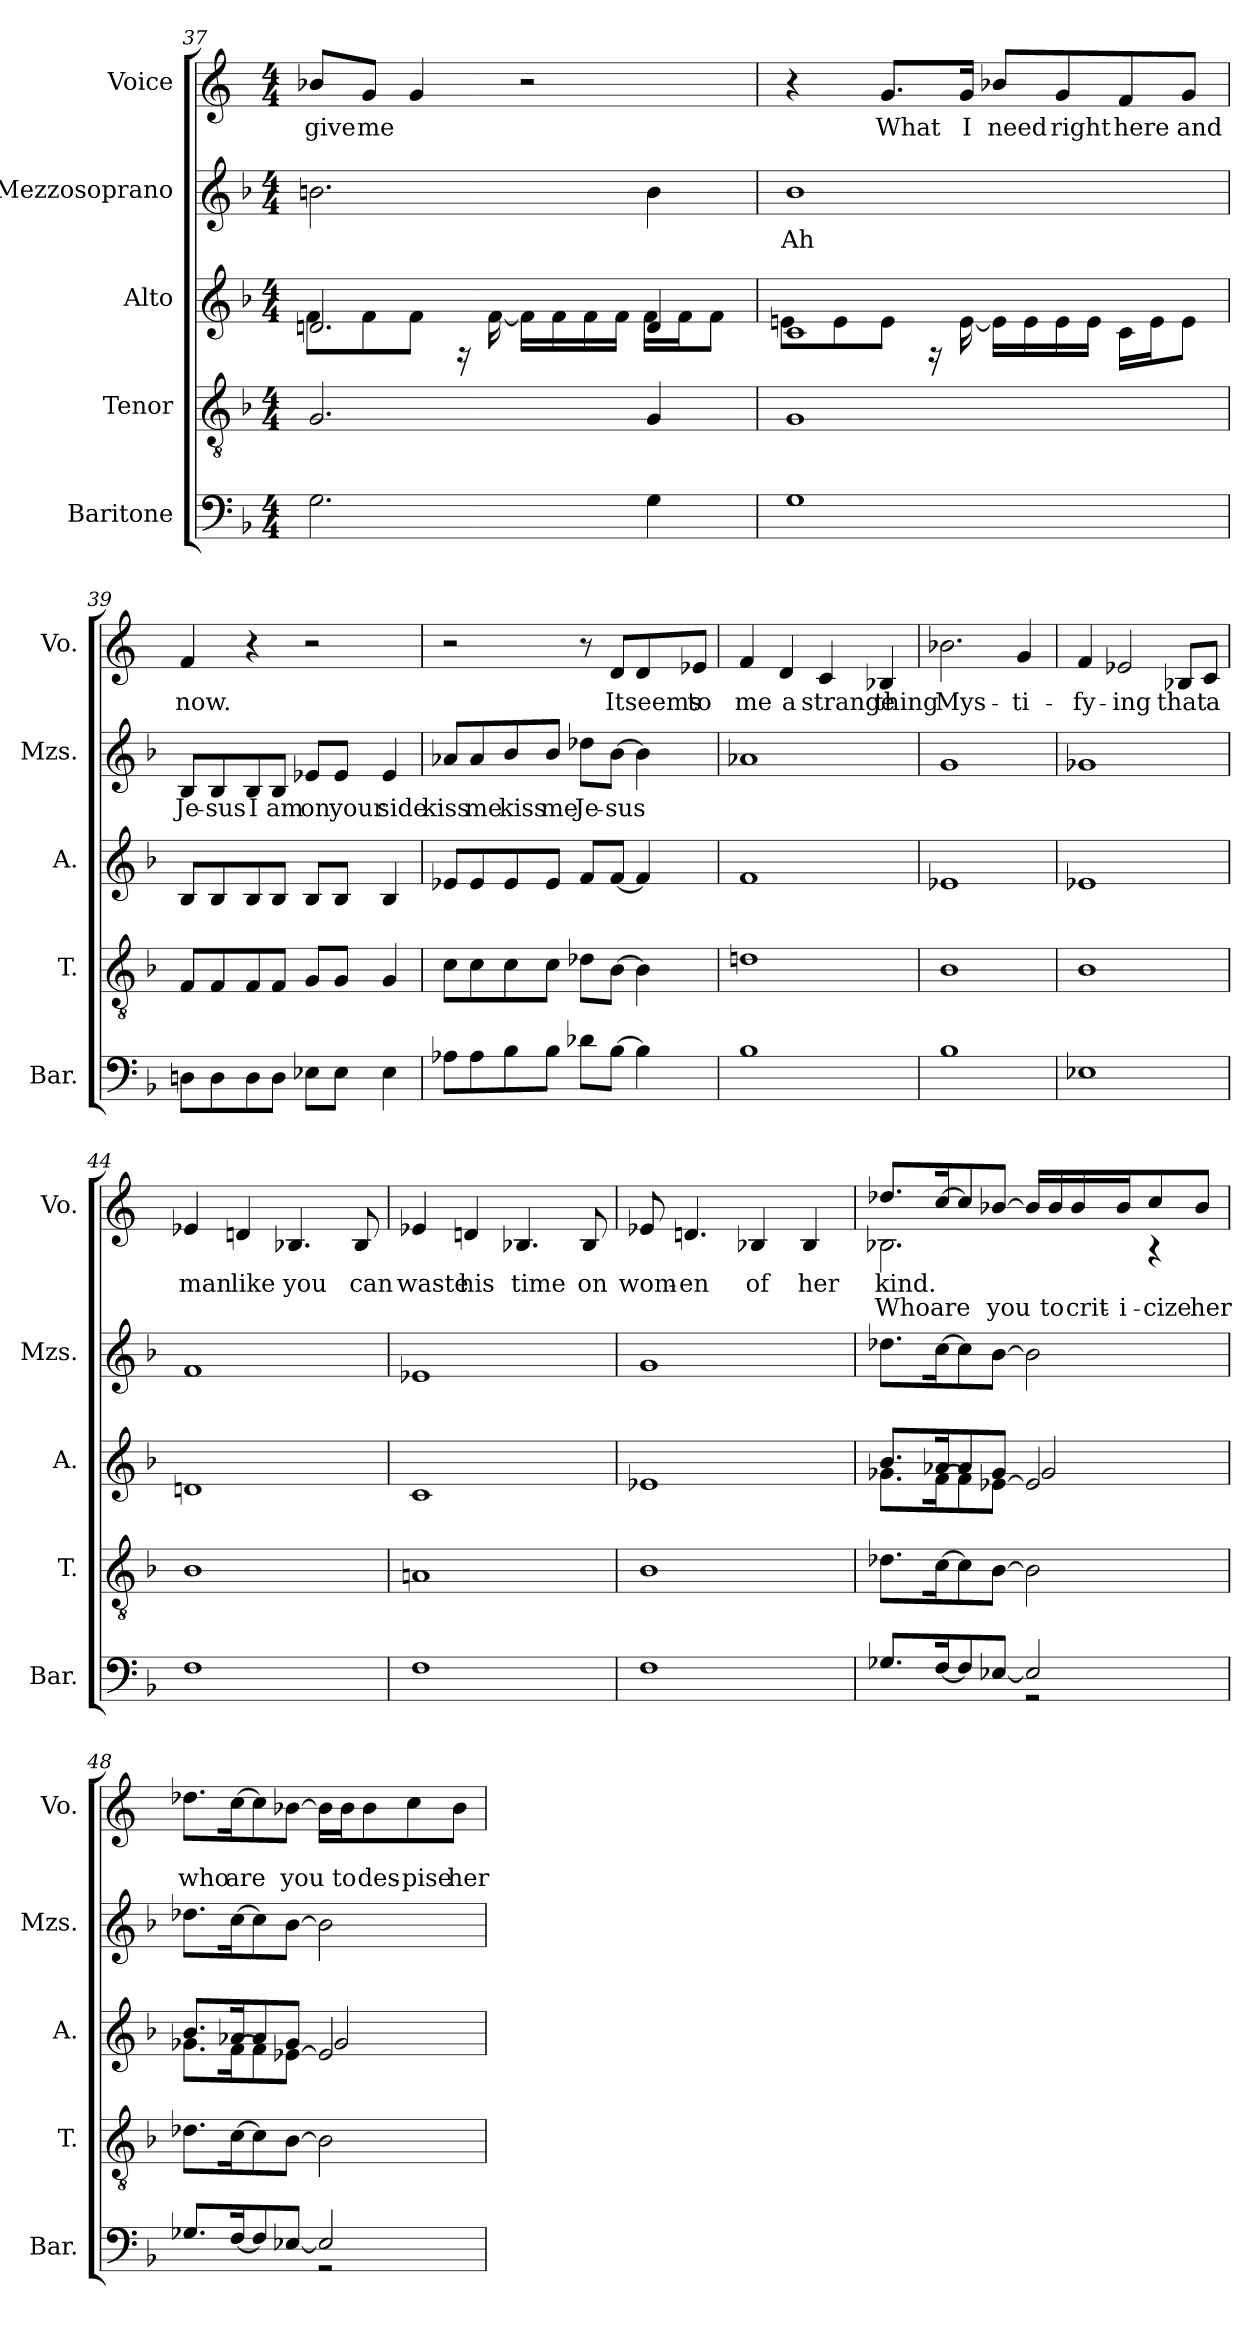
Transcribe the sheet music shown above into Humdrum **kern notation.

**kern	**kern	**kern	**kern	**text	**kern	**text	**text
*part5	*part4	*part3	*part2	*part2	*part1	*part1	*part1
*staff5	*staff4	*staff3	*staff2	*staff2	*staff1	*staff1	*staff1
*I"Baritone	*I"Tenor	*I"Alto	*I"Mezzosoprano	*	*I"Voice	*	*
*I'Bar.	*I'T.	*I'A.	*I'Mzs.	*	*I'Vo.	*	*
*clefF4	*clefGv2	*clefG2	*clefG2	*	*clefG2	*	*
*k[b-]	*k[b-]	*k[b-]	*k[b-]	*	*k[]	*	*
*F:	*F:	*F:	*F:	*	*C:	*	*
*M4/4	*M4/4	*M4/4	*M4/4	*	*M4/4	*	*
=37	=37	=37	=37	=37	=37	=37	=37
*	*	*^	*	*	*	*	*
2.G\	2.G/	2.dn/	8f\L	2.bn\	.	8b-X/L	give	.
.	.	.	8f\	.	.	8g/J	me	.
.	.	.	8f\J	.	.	4g/	.	.
.	.	.	16r	.	.	.	.	.
.	.	.	[16f\	.	.	.	.	.
.	.	.	16f\LL]	.	.	2r	.	.
.	.	.	16f\	.	.	.	.	.
.	.	.	16f\	.	.	.	.	.
.	.	.	16f\JJ	.	.	.	.	.
4G\	4G/	4d/	16f\LL	4b\	.	.	.	.
.	.	.	16f\J	.	.	.	.	.
.	.	.	8f\J	.	.	.	.	.
=38	=38	=38	=38	=38	=38	=38	=38	=38
1G	1G	1c	8en\L	1b-	Ah	4r	.	.
.	.	.	8e\	.	.	.	.	.
.	.	.	8e\J	.	.	8.g/L	What	.
.	.	.	16r	.	.	.	.	.
.	.	.	[16e\	.	.	16g/Jk	I	.
.	.	.	16e\LL]	.	.	8b-X/L	need	.
.	.	.	16e\	.	.	.	.	.
.	.	.	16e\	.	.	8g/	right	.
.	.	.	16e\JJ	.	.	.	.	.
.	.	.	16c\LL	.	.	8f/	here	.
.	.	.	16e\J	.	.	.	.	.
.	.	.	8e\J	.	.	8g/J	and	.
*	*	*v	*v	*	*	*	*	*
!!LO:PB:g=z
=39	=39	=39	=39	=39	=39	=39	=39
8Dn\L	8F/L	8B-/L	8B-/L	Je-	4f/	now.	.
8D\	8F/	8B-/	8B-/	-sus	.	.	.
8D\	8F/	8B-/	8B-/	I	4r	.	.
8D\J	8F/J	8B-/J	8B-/J	am	.	.	.
8E-\L	8G/L	8B-/L	8e-/L	on	2r	.	.
8E-\J	8G/J	8B-/J	8e-/J	your	.	.	.
4E-\	4G/	4B-/	4e-/	side	.	.	.
=40	=40	=40	=40	=40	=40	=40	=40
8A-\L	8c\L	8e-/L	8a-/L	kiss	2r	.	.
8A-\	8c\	8e-/	8a-/	me	.	.	.
8B-\	8c\	8e-/	8b-/	kiss	.	.	.
8B-\J	8c\J	8e-/J	8b-/J	me	.	.	.
8d-\L	8d-\L	8f/L	8dd-\L	Je-	8r	.	.
[8B-\J	[8B-\J	[8f/J	[8b-\J	-sus	8d/L	It	.
4B-\]	4B-\]	4f/]	4b-\]	.	8d/	seems	.
.	.	.	.	.	8e-X/J	to	.
=41	=41	=41	=41	=41	=41	=41	=41
1B-	1dn	1f	1a-	.	4f/	me	.
.	.	.	.	.	4d/	a	.
.	.	.	.	.	4c/	strange	.
.	.	.	.	.	4B-X/	thing	.
=42	=42	=42	=42	=42	=42	=42	=42
1B-	1B-	1e-	1g	.	2.b-X\	Mys-	.
.	.	.	.	.	4g/	-ti-	.
=43	=43	=43	=43	=43	=43	=43	=43
1E-	1B-	1e-	1g-X	.	4f/	-fy-	.
.	.	.	.	.	2e-/	-ing	.
.	.	.	.	.	8B-/L	that	.
.	.	.	.	.	8c/J	a	.
!!LO:LB:g=z
=44	=44	=44	=44	=44	=44	=44	=44
1F	1B-	1dn	1f	.	4e-/	man	.
.	.	.	.	.	4dn/	like	.
.	.	.	.	.	4.B-/	you	.
.	.	.	.	.	8B-/	can	.
=45	=45	=45	=45	=45	=45	=45	=45
1F	1An	1c	1e-	.	4e-/	waste	.
.	.	.	.	.	4dn/	his	.
.	.	.	.	.	4.B-/	time	.
.	.	.	.	.	8B-/	on	.
=46	=46	=46	=46	=46	=46	=46	=46
1F	1B-	1e-	1g	.	8e-/	wom-	.
.	.	.	.	.	4.dn/	-en	.
.	.	.	.	.	4B-/	of	.
.	.	.	.	.	4B-/	her	.
=47	=47	=47	=47	=47	=47	=47	=47
*^	*	*^	*	*	*^	*	*
8.G-X/L	2ryy	8.d-\L	8.g-X\L	8.b-/L	8.dd-\L	.	8.dd-/L	2.B-\	kind.	Who
[16F/K	.	[16c\K	[16f\K	16a-/K	[16cc\K	.	[16cc/K	.	.	are
8F/]	.	8c\]	8f\]	8a-/	8cc\]	.	8cc/]	.	.	.
[8E-/J	.	[8B-\J	[8e-\J	8g-/J	[8b-\J	.	[8b-/J	.	.	you
2E-/]	2r	2B-\]	2e-/]	2g-/	2b-\]	.	16b-/LL]	.	.	.
.	.	.	.	.	.	.	16b-/	.	.	to
.	.	.	.	.	.	.	16b-/	.	.	crit-
.	.	.	.	.	.	.	16b-/J	.	.	-i-
.	.	.	.	.	.	.	8cc/	4r	.	-cize
.	.	.	.	.	.	.	8b-/J	.	.	her
*	*	*	*	*	*	*	*v	*v	*	*
!!LO:LB:g=z
=48	=48	=48	=48	=48	=48	=48	=48	=48	=48
8.G-X/L	2ryy	8.d-\L	8.g-X\L	8.b-/L	8.dd-\L	.	8.dd-\L	.	who
[16F/K	.	[16c\K	[16f\K	16a-/K	[16cc\K	.	[16cc\K	.	are
8F/]	.	8c\]	8f\]	8a-/	8cc\]	.	8cc\]	.	.
[8E-/J	.	[8B-\J	[8e-\J	8g-/J	[8b-\J	.	[8b-\J	.	you
2E-/]	2r	2B-\]	2e-/]	2g-/	2b-\]	.	16b-\LL]	.	.
.	.	.	.	.	.	.	16b-\J	.	to
.	.	.	.	.	.	.	8b-\	.	des-
.	.	.	.	.	.	.	8cc\	.	-pise
.	.	.	.	.	.	.	8b-\J	.	her
*v	*v	*	*v	*v	*	*	*	*	*
=	=	=	=	=	=	=	=
*-	*-	*-	*-	*-	*-	*-	*-
